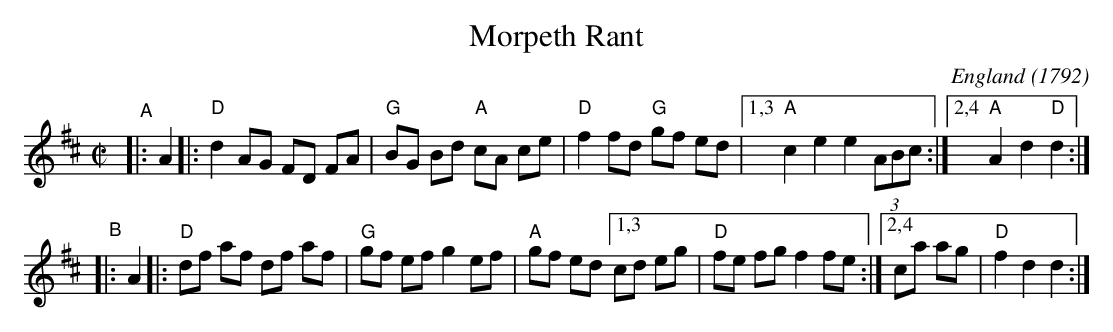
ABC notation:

X:1
T: Morpeth Rant
C: England (1792)
M: C|
L: 1/8
K: D
"^A"|: A2 |:\
"D"d2 AG FD FA | "G"BG Bd "A"cA ce | "D"f2 fd "G"gf ed |[1,3 "A"c2 e2 e2 (3ABc \
                                                      :|[2,4 "A"A2 d2 "D"d2 :|
"^B"|: A2 |:\
"D"df af df af | "G"gf ef g2 ef | "A"gf ed [1,3 cd eg | "D"fe fg f2 fe \
                                         :|[2,4 ca ag | "D"f2 d2 d2 :|
